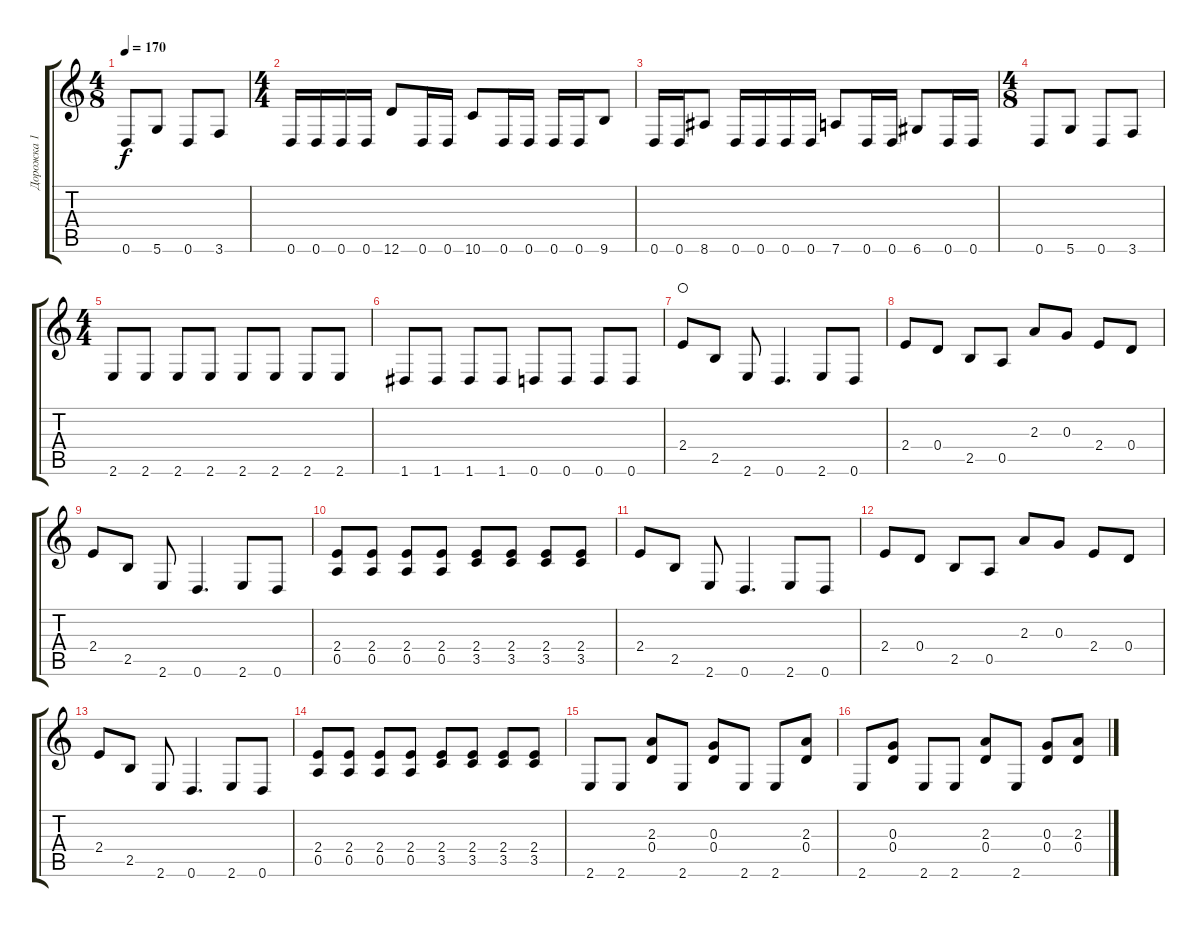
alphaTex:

\track ("Дорожка 1" "Дорожка 1") {instrument distortionguitar}
\staff {score tabs}
\tuning (E4 B3 G3 D3 A2 D2) {hide}
\ts (4 8)
\tempo 170
\clef g2
\ks c
0.6.8{dy f} 5.6.8 0.6.8 3.6.8 |
\ts (4 4)
0.6.16 0.6.16 0.6.16 0.6.16 12.6.8 0.6.16 0.6.16 10.6.8 0.6.16 0.6.16 0.6.16 0.6.16 9.6.8 |
0.6.16 0.6.16 8.6.8 0.6.16 0.6.16 0.6.16 0.6.16 7.6.8 0.6.16 0.6.16 6.6.8 0.6.16 0.6.16 |
\ts (4 8)
0.6.8 5.6.8 0.6.8 3.6.8 |
\ts (4 4)
2.6.8 2.6.8 2.6.8 2.6.8 2.6.8 2.6.8 2.6.8 2.6.8 |
1.6.8 1.6.8 1.6.8 1.6.8 0.6.8 0.6.8 0.6.8 0.6.8 |
2.4.8{volume 13 balance 0 instrument distortionguitar waho} 2.5.8 2.6.8 0.6.4{d} 2.6.8 0.6.8 |
2.4.8 0.4.8 2.5.8 0.5.8 2.3.8 0.3.8 2.4.8 0.4.8 |
2.4.8 2.5.8 2.6.8 0.6.4{d} 2.6.8 0.6.8 |
(2.4 0.5).8 (2.4 0.5).8 (2.4 0.5).8 (2.4 0.5).8 (2.4 3.5).8 (2.4 3.5).8 (2.4 3.5).8 (2.4 3.5).8 |
2.4.8 2.5.8 2.6.8 0.6.4{d} 2.6.8 0.6.8 |
2.4.8 0.4.8 2.5.8 0.5.8 2.3.8 0.3.8 2.4.8 0.4.8 |
2.4.8 2.5.8 2.6.8 0.6.4{d} 2.6.8 0.6.8 |
(2.4 0.5).8 (2.4 0.5).8 (2.4 0.5).8 (2.4 0.5).8 (2.4 3.5).8 (2.4 3.5).8 (2.4 3.5).8 (2.4 3.5).8 |
2.6.8{volume 16 balance 8 instrument distortionguitar} 2.6.8 (2.3 0.4).8 2.6.8 (0.3 0.4).8 2.6.8 2.6.8 (2.3 0.4).8 |
2.6.8 (0.3 0.4).8 2.6.8 2.6.8 (2.3 0.4).8 2.6.8 (0.3 0.4).8 (2.3 0.4).8
